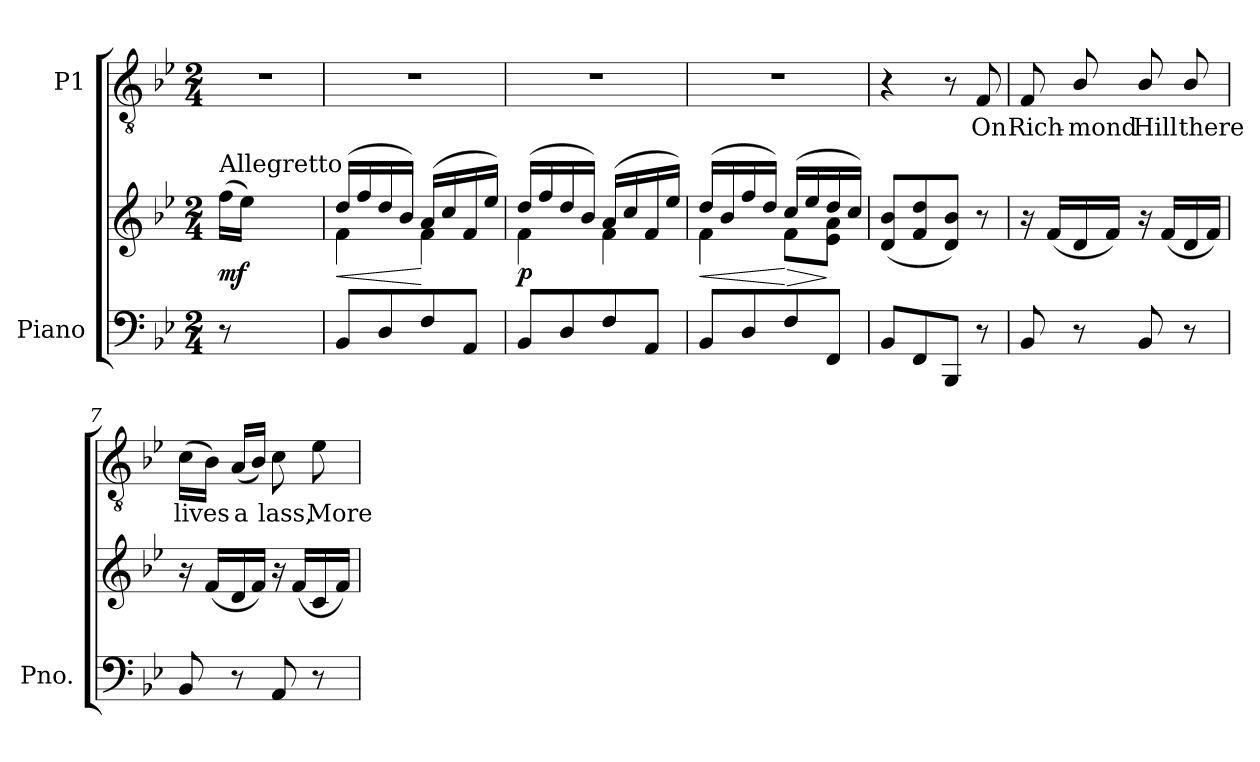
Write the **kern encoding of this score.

**kern	**kern	**dynam	**kern	**text
*part2	*part2	*part2	*part1	*part1
*staff3	*staff2	*staff2/3	*staff1	*staff1
*I"Piano	*	*	*I"P1	*
*I'Pno.	*	*	*	*
!!LO:PB:g=z
*clefF4	*clefG2	*	*clefGv2	*
*	*	*	*ITrd7c12	*
*k[b-e-]	*k[b-e-]	*	*k[b-e-]	*
*B-:	*B-:	*	*B-:	*
*M2/4	*M2/4	*	*M2/4	*
=1	=1	=1	=1	=1
!	!LO:TX:a:t=Allegretto	!	!	!
!	!	!	!LO:N:vis=1	!
8r	(16ffi\LL	mf	2r	.
.	16ee-i\JJ)	.	.	.
4.ryy	4.ryy	.	.	.
=2	=2	=2	=2	=2
*	*^	*	*	*
!	!	!	!LO:HP:b	!	!
!	!	!	!LO:HP:n=1:b	!LO:N:vis=1	!
8BB-i/L	(16ddi/LL	4fi\	< >	2r	.
.	16ffi/	.	.	.	.
8Di/	16ddi/	.	.	.	.
.	16b-i/JJ)	.	.	.	.
8Fi/	(16ai/LL	4fi\	[	.	.
.	16cci/	.	.	.	.
8AAi/J	16fi/	.	.	.	.
.	16ee-i/JJ)	.	.	.	.
*	*v	*v	*	*	*
.	.	]	.	.
=3	=3	=3	=3	=3
*	*^	*	*	*
!	!	!	!	!LO:N:vis=1	!
8BB-i/L	(16ddi/LL	4fi\	p	2r	.
.	16ffi/	.	.	.	.
8Di/	16ddi/	.	.	.	.
.	16b-i/JJ)	.	.	.	.
8Fi/	(16ai/LL	4fi\	.	.	.
.	16cci/	.	.	.	.
8AAi/J	16fi/	.	.	.	.
.	16ee-i/JJ)	.	.	.	.
=4	=4	=4	=4	=4	=4
!	!	!	!LO:HP:b	!LO:N:vis=1	!
8BB-i/L	(16ddi/LL	4fi\	<	2r	.
.	16b-i/	.	.	.	.
8Di/	16ffi/	.	.	.	.
.	16ddi/JJ)	.	.	.	.
!	!	!	!LO:HP:n=1:b	!	!
8Fi/	(16cci/LL	8fi\L	[ >	.	.
.	16ee-i/	.	.	.	.
8FFi/J	16ddi/	8e-i\ 8aiJ	]	.	.
.	16cci/JJ)	.	.	.	.
*	*v	*v	*	*	*
!!LO:LB:g=z
=5	=5	=5	=5	=5
8BB-i/L	(8di/ 8b-iL	.	4r	.
8FFi/	8fi/ 8ddi	.	.	.
8BBB-i/J	8di/ 8b-iJ)	.	8r	.
!	!	!	!	!LO:LY:b:color=#000000
8r	8r	.	8FFi/	On
=6	=6	=6	=6	=6
!	!	!	!	!LO:LY:b:color=#000000
8BB-i/	16r	.	8FFi/	Rich-
.	(16fi/LL	.	.	.
!	!	!	!	!LO:LY:b:color=#000000
8r	16di/	.	8BB-i/	-mond
.	16fi/JJ)	.	.	.
!	!	!	!	!LO:LY:b:color=#000000
8BB-i/	16r	.	8BB-i/	Hill
.	(16fi/LL	.	.	.
!	!	!	!	!LO:LY:b:color=#000000
8r	16di/	.	8BB-i/	there
.	16fi/JJ)	.	.	.
=7	=7	=7	=7	=7
!	!	!	!	!LO:LY:b:color=#000000
8BB-i/	16r	.	(16Ci\LL	lives
.	(16fi/LL	.	16BB-i\JJ)	.
!	!	!	!	!LO:LY:b:color=#000000
8r	16di/	.	(16AAi/LL	a
.	16fi/JJ)	.	16BB-i/JJ)	.
!	!	!	!	!LO:LY:b:color=#000000
8AAi/	16r	.	8Ci\	lass,
.	(16fi/LL	.	.	.
!	!	!	!	!LO:LY:b:color=#000000
8r	16ci/	.	8E-i\	More
.	16fi/JJ)	.	.	.
=	=	=	=	=
*-	*-	*-	*-	*-
